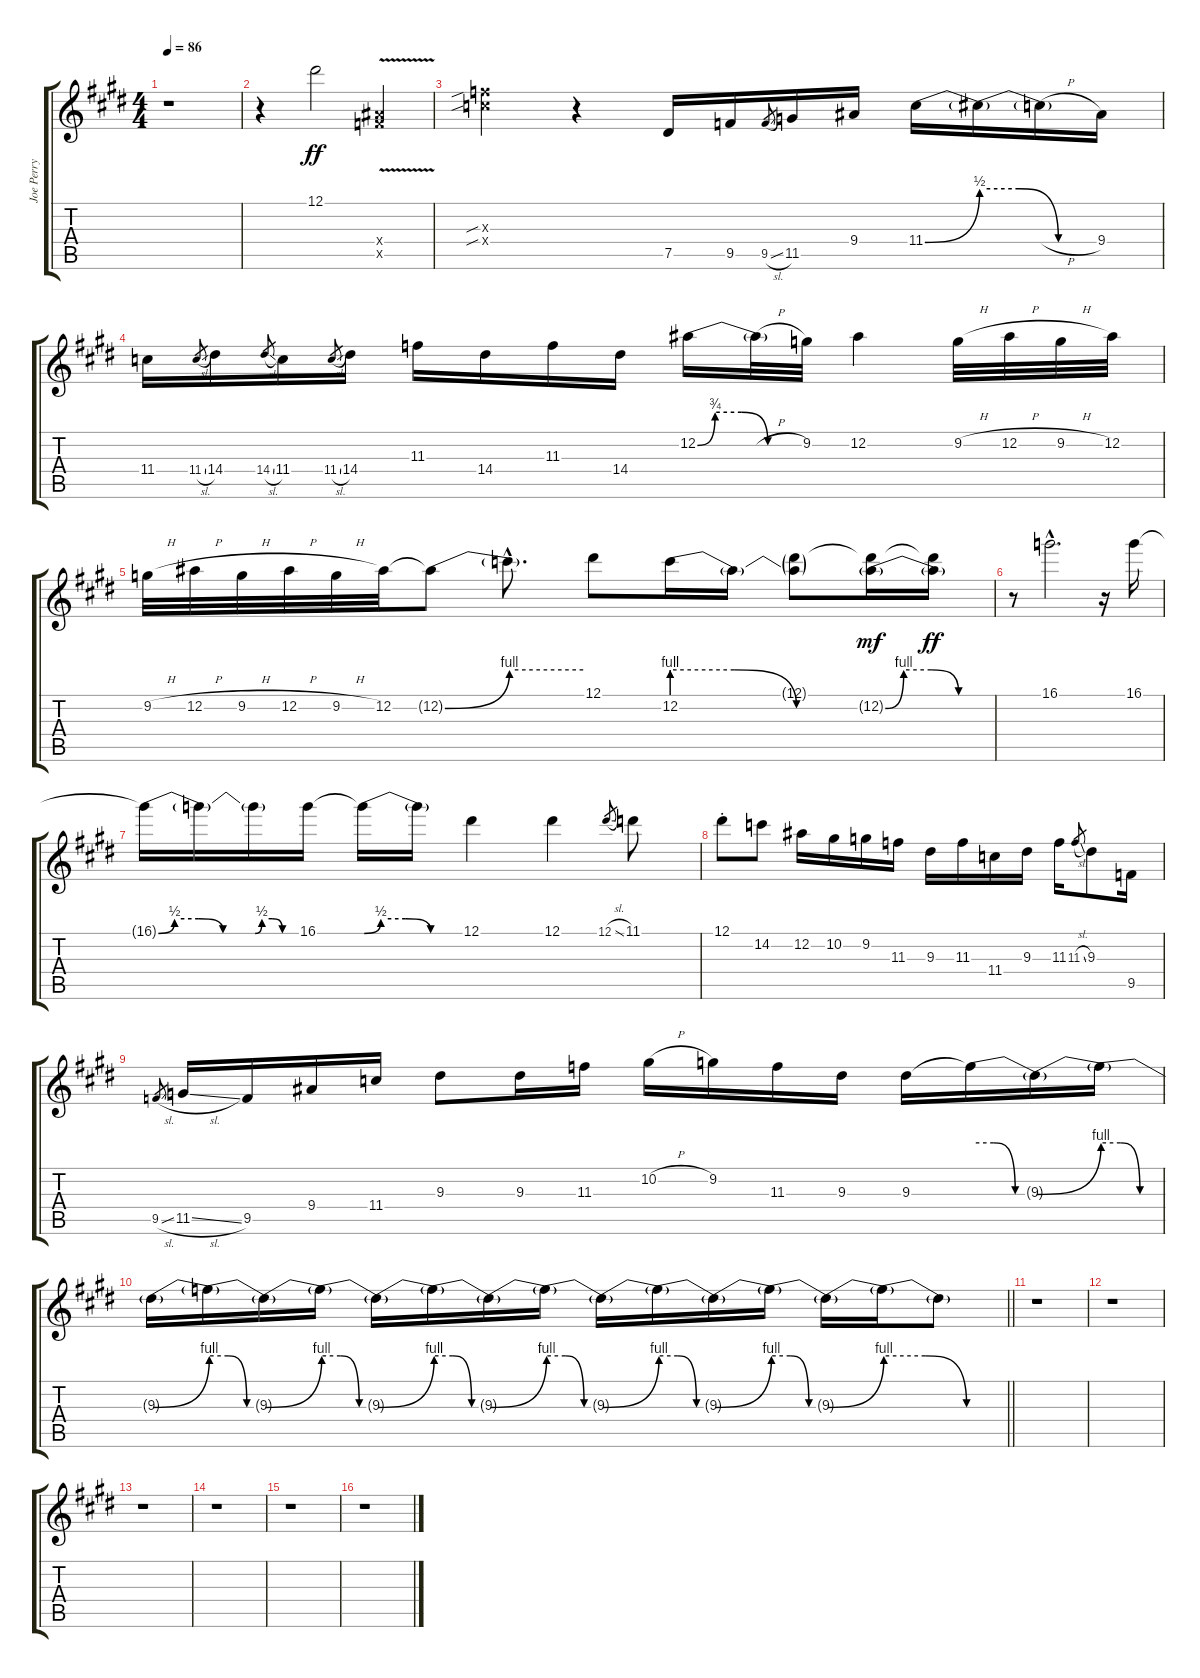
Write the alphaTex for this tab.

\track ("Joe Perry" "Joe Perry") {instrument overdrivenguitar}
\staff {score tabs}
\tuning (Eb4 Bb3 Gb3 Db3 Ab2 Eb2) {hide}
\ts (4 4)
\tempo 86
\clef g2
\ks e
r.1{dy ff instrument overdrivenguitar} |
\ks c#minor
r.4 12.1.2 (9.4{v x} 9.5{v x}).4 |
(11.3{sib x} 11.4{sib x}).4 r.4 7.5.16 9.5.16 9.5{sl}.8{gr} 11.5.16 9.4.16 11.4{be (bend 0 0 60 2)}.16 11.4{be (custom 0 2 20 2 40 0 60 0) t}.16 11.4{h t}.16 9.4.16 |
11.4.16 11.4{sl}.8{gr} 14.4.16 14.4{sl}.8{gr} 11.4.16 11.4{sl}.8{gr} 14.4.16 11.3.16 14.4.16 11.3.16 14.4.16 12.2{be (custom 0 0 10 3 25 3 40 0 60 0)}.16 12.2{h t}.32 9.2.32 12.2.4 9.2{h}.32 12.2{h}.32 9.2{h}.32 12.2.32 |
\ks e
9.2{h}.32 12.2{h}.32 9.2{h}.32 12.2{h}.32 9.2{h}.32 12.2.32 12.2{be (bend 0 0 60 4) t}.8 12.2{be (hold 0 4 60 4) hac t}.8{d} 12.1.8 12.2{be (custom 0 4 20 4 40 0 60 0)}.16 12.2{t}.16 (12.1{g} 12.2{t}).8 (12.1{t} 12.2{be (custom 0 0 10 4 25 4 40 0 60 0) g}).16{dy mf} (12.1{t} 12.2{t}).16{dy ff} |
\ks c#minor
r.8 16.1{hac}.2{d} r.16 16.1.16 |
16.1{be (custom 0 0 10 2 25 2 40 0 60 0) t}.16 16.1{t}.16 16.1{be (custom 0 0 10 2 25 2 40 0 60 0) t}.16 16.1.16 16.1{be (custom 0 0 10 2 25 2 40 0 60 0) t}.16 16.1{t}.16 12.1.4 12.1.4 12.1{sl}.8{gr} 11.1.8 |
12.1{st}.8 14.2.8 12.2.16 10.2.16 9.2.16 11.3.16 9.3.16 11.3.16 11.4.16 9.3.16 11.3.16 11.3{sl}.8{gr} 9.3.8 9.5.16 |
\ks e
9.5{sl}.8{gr} 11.5{sl}.16 9.5.16 9.4.16 11.4.16 9.3.8 9.3.16 11.3.16 10.2{h}.16 9.2.16 11.3.16 9.3.16 9.3.16 9.3{be (custom 0 4 20 4 40 0 60 0) t}.16 9.3{be (bend 0 0 60 4) t}.16 9.3{be (custom 0 4 20 4 40 0 60 0) t}.16 |
\barLineRight lightlight
\ks c#minor
9.3{be (bend 0 0 60 4) t}.16 9.3{be (custom 0 4 20 4 40 0 60 0) t}.16 9.3{be (bend 0 0 60 4) t}.16 9.3{be (custom 0 4 20 4 40 0 60 0) t}.16 9.3{be (bend 0 0 60 4) t}.16 9.3{be (custom 0 4 20 4 40 0 60 0) t}.16 9.3{be (bend 0 0 60 4) t}.16 9.3{be (custom 0 4 20 4 40 0 60 0) t}.16 9.3{be (bend 0 0 60 4) t}.16 9.3{be (custom 0 4 20 4 40 0 60 0) t}.16 9.3{be (bend 0 0 60 4) t}.16 9.3{be (custom 0 4 20 4 40 0 60 0) t}.16 9.3{be (bend 0 0 60 4) t}.16 9.3{be (custom 0 4 20 4 40 0 60 0) t}.16 9.3{t}.8 |
\ks e
r.1 |
\ks c#minor
r.1 |
r.1 |
r.1 |
\ks e
r.1 |
\ks c#minor
r.1
